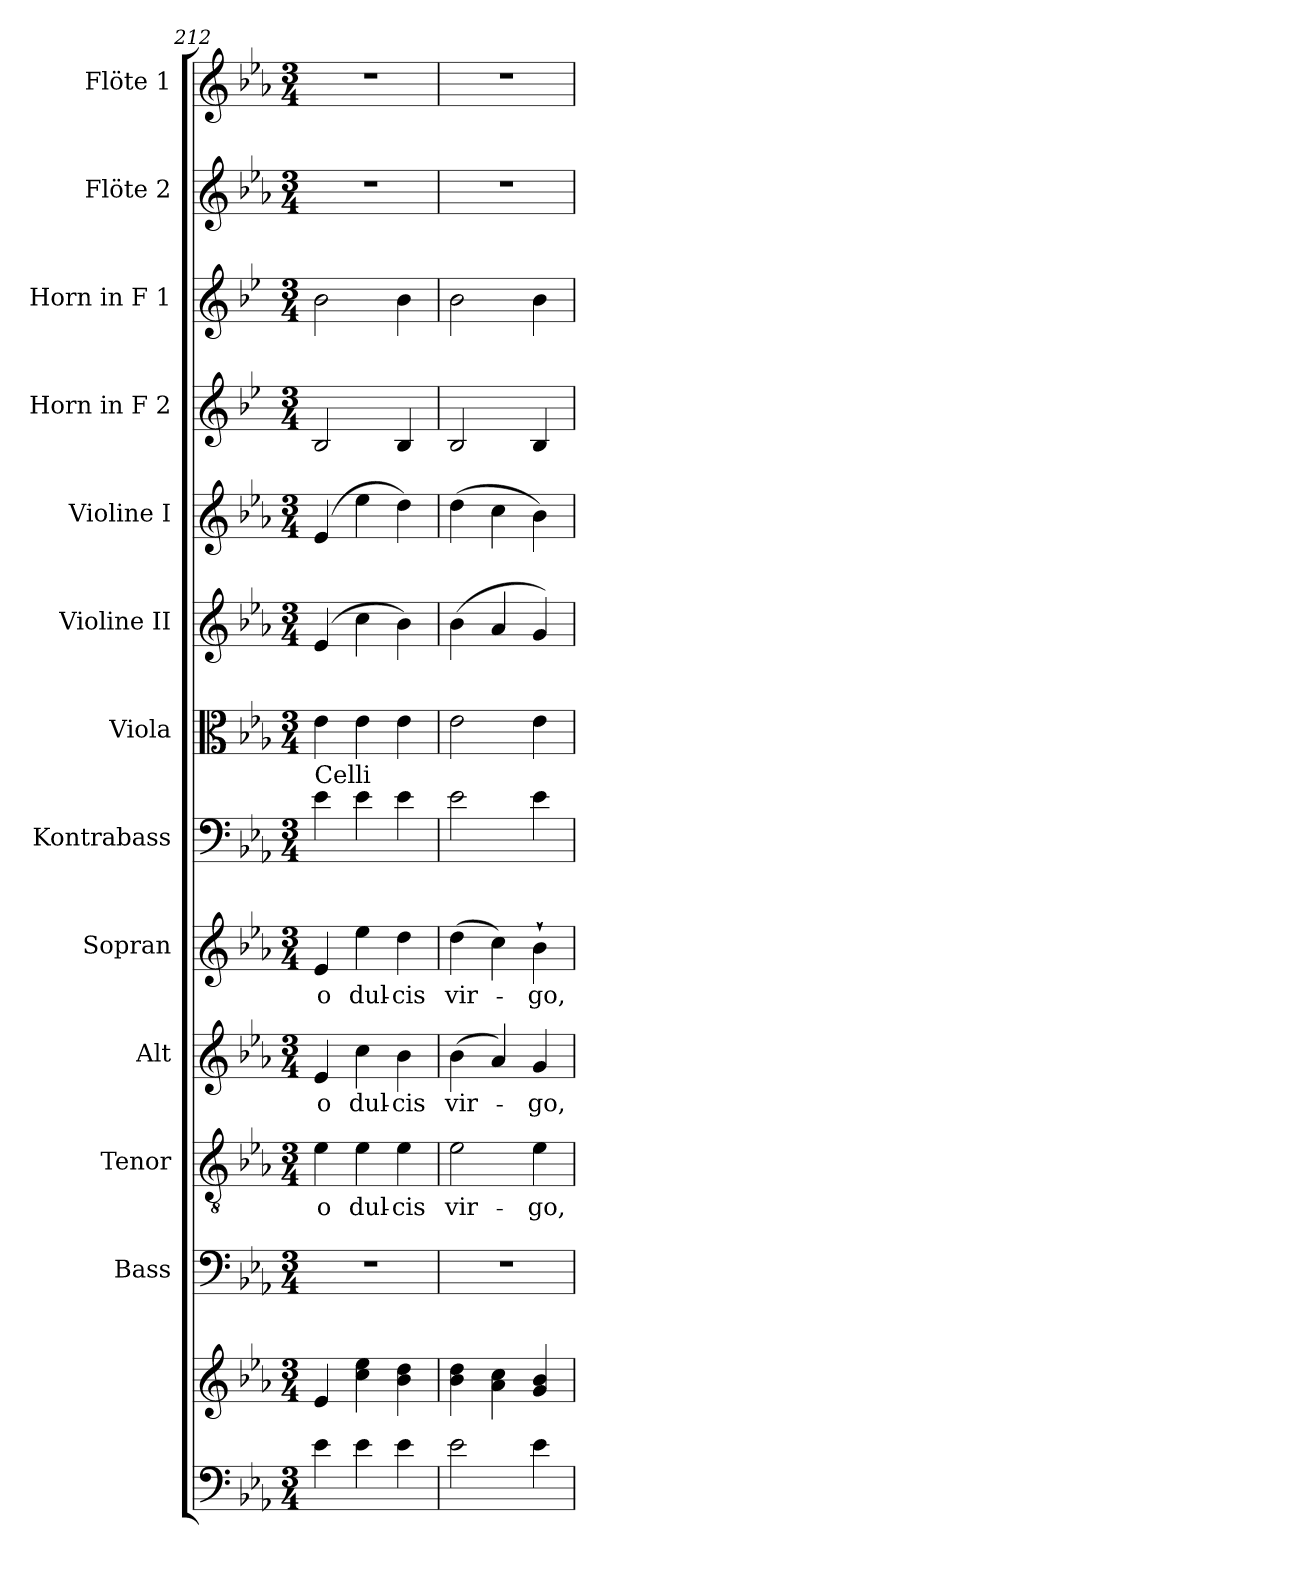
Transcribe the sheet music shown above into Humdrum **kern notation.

**kern	**kern	**kern	**kern	**text	**kern	**text	**kern	**text	**kern	**kern	**kern	**kern	**kern	**kern	**kern	**kern
*part13	*part13	*part12	*part11	*part11	*part10	*part10	*part9	*part9	*part8	*part7	*part6	*part5	*part4	*part3	*part2	*part1
*staff14	*staff13	*staff12	*staff11	*staff11	*staff10	*staff10	*staff9	*staff9	*staff8	*staff7	*staff6	*staff5	*staff4	*staff3	*staff2	*staff1
*	*	*I"Bass	*I"Tenor	*	*I"Alt	*	*I"Sopran	*	*I"Kontrabass	*I"Viola	*I"Violine II	*I"Violine I	*I"Horn in F 2	*I"Horn in F 1	*I"Flöte 2	*I"Flöte 1
*	*	*I'B.	*I'T.	*	*I'A.	*	*I'S.	*	*I'Kb.	*I'Vla.	*I'Vl. II	*I'Vl. I	*I'Hrn. F 2	*I'Hrn. F 1	*I'Fl. 2	*I'Fl. 1
!!LO:PB:g=z
*clefF4	*clefG2	*clefF4	*clefGv2	*	*clefG2	*	*clefG2	*	*clefF4	*clefC3	*clefG2	*clefG2	*clefG2	*clefG2	*clefG2	*clefG2
*	*	*	*	*	*	*	*	*	*ITrd7c12	*	*	*	*ITrd4c7	*ITrd4c7	*	*
*k[b-e-a-]	*k[b-e-a-]	*k[b-e-a-]	*k[b-e-a-]	*	*k[b-e-a-]	*	*k[b-e-a-]	*	*k[b-e-a-]	*k[b-e-a-]	*k[b-e-a-]	*k[b-e-a-]	*k[b-e-a-]	*k[b-e-a-]	*k[b-e-a-]	*k[b-e-a-]
*E-:	*E-:	*E-:	*E-:	*	*E-:	*	*E-:	*	*E-:	*E-:	*E-:	*E-:	*E-:	*E-:	*E-:	*E-:
*M3/4	*M3/4	*M3/4	*M3/4	*	*M3/4	*	*M3/4	*	*M3/4	*M3/4	*M3/4	*M3/4	*M3/4	*M3/4	*M3/4	*M3/4
=212	=212	=212	=212	=212	=212	=212	=212	=212	=212	=212	=212	=212	=212	=212	=212	=212
!	!	!	!	!	!	!	!	!	!LO:TX:a:t=Celli	!	!	!	!	!	!	!
!	!	!	!	!LO:LY:b	!	!LO:LY:b	!	!LO:LY:b	!	!	!	!	!	!	!	!
4e-\	4e-/	2.r	4e-\	o	4e-/	o	4e-/	o	4E-\	4e-\	(4e-/	(4e-/	2E-/	2e-\	2.r	2.r
!	!	!	!	!LO:LY:b	!	!LO:LY:b	!	!LO:LY:b	!	!	!	!	!	!	!	!
4e-\	4cc\ 4ee-\	.	4e-\	dul-	4cc\	dul-	4ee-\	dul-	4E-\	4e-\	4cc\	4ee-\	.	.	.	.
!	!	!	!	!LO:LY:b	!	!LO:LY:b	!	!LO:LY:b	!	!	!	!	!	!	!	!
4e-\	4b-\ 4dd\	.	4e-\	-cis	4b-\	-cis	4dd\	-cis	4E-\	4e-\	4b-\)	4dd\)	4E-/	4e-\	.	.
=213	=213	=213	=213	=213	=213	=213	=213	=213	=213	=213	=213	=213	=213	=213	=213	=213
!	!	!	!	!LO:LY:b	!	!LO:LY:b	!	!LO:LY:b	!	!	!	!	!	!	!	!
2e-\	4b-\ 4dd\	2.r	2e-\	vir-	(>4b-\	vir-	(>4dd\	vir-	2E-\	2e-\	(>4b-\	(>4dd\	2E-/	2e-\	2.r	2.r
.	4a-\ 4cc\	.	.	.	4a-/)	.	4cc\)	.	.	.	4a-/	4cc\	.	.	.	.
!	!	!	!	!LO:LY:b	!	!LO:LY:b	!	!LO:LY:b	!	!	!	!	!	!	!	!
4e-\	4g/ 4b-/	.	4e-\	-go,	4g/	-go,	4b-`>\	-go,	4E-\	4e-\	4g/)	4b-\)	4E-/	4e-\	.	.
=	=	=	=	=	=	=	=	=	=	=	=	=	=	=	=	=
*-	*-	*-	*-	*-	*-	*-	*-	*-	*-	*-	*-	*-	*-	*-	*-	*-
